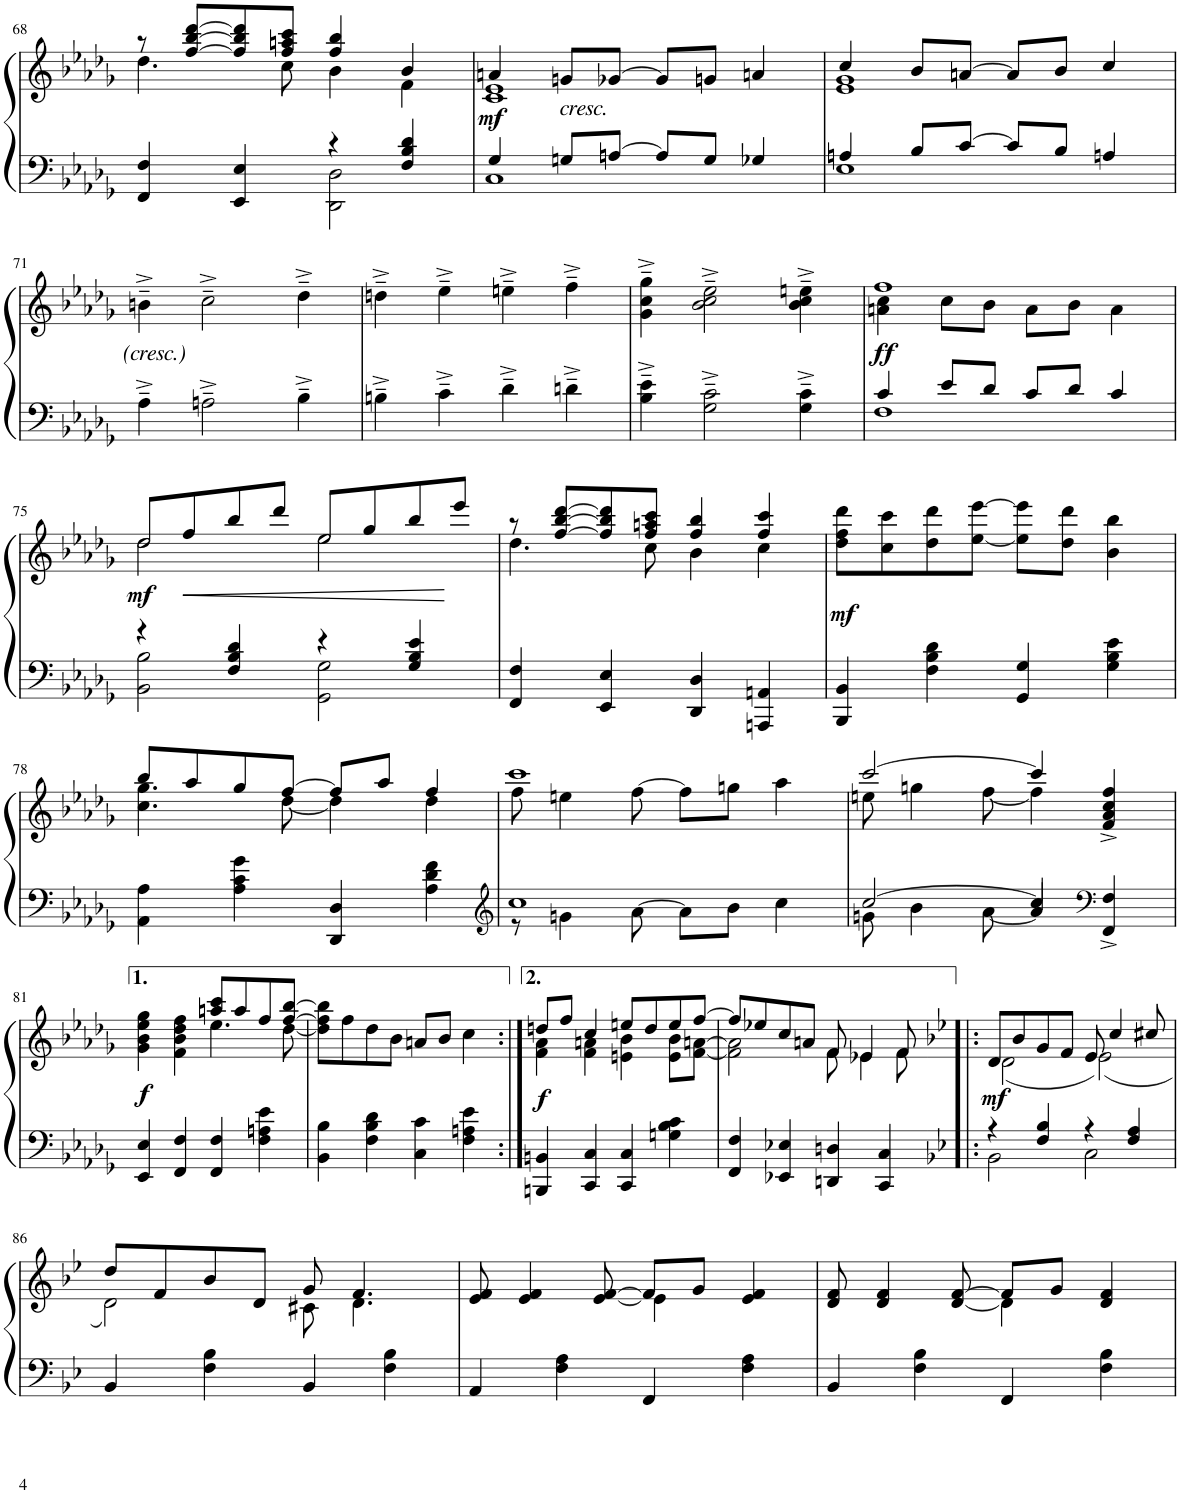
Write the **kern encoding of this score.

**kern	**kern	**dynam
*part1	*part1	*part1
*staff2	*staff1	*staff1/2
*I"Piano	*	*
*I'Pno.	*	*
!!LO:PB:g=z
*clefF4	*clefG2	*
*k[b-e-a-d-g-]	*k[b-e-a-d-g-]	*
*M4/4	*M4/4	*
*met(c)	*met(c)	*
=68	=68	=68
*^	*^	*
4FF/ 4F/	2ryy	8r	4.dd-\	.
.	.	[8ff/ [8bb-/ [8ddd-/L	.	.
4EE-/ 4E-/	.	8ff/] 8bb-/] 8ddd-/]	.	.
.	.	8ff/ 8aan/ 8ccc/J	8cc\	.
4r	2DD-\ 2D-\	4ff/ 4bb-/	4b-\	.
4F/ 4B-/ 4d-/	.	4b-/	4f\	.
=69	=69	=69	=69	=69
!	!	!	!	!LO:DY:b
4G-/	1C	4an/	1c 1e-	mf
!	!	!LO:TX:b:i:t=cresc.	!	!
8Gn/L	.	8gn/L	.	.
[8An/J	.	[8g-X/J	.	.
8A/L]	.	8g-/L]	.	.
8G/J	.	8gn/J	.	.
4G-X/	.	4an/	.	.
=70	=70	=70	=70	=70
4An/	1E-	4cc/	1e- 1g-	.
8B-/L	.	8b-/L	.	.
[8c/J	.	[8an/J	.	.
8c/L]	.	8a/L]	.	.
8B-/J	.	8b-/J	.	.
4An/	.	4cc/	.	.
*v	*v	*	*	*
*	*v	*v	*
!!LO:LB:g=z
=71	=71	=71
4A-~>^>\	4bn~>^>\	.
2An~>^>\	2cc~>^>\	.
4B-~>^>\	4dd-~>^>\	.
=72	=72	=72
4Bn~>^>\	4ddn~>^>\	.
4c~>^>\	4ee-~>^>\	.
4d-~>^>\	4een~>^>\	.
4dn~>^>\	4ff~>^>\	.
=73	=73	=73
4B-\~>^> 4e-\~>^>	4g-\~>^> 4cc\~>^> 4gg-\~>^>	.
2G-\~>^> 2c\~>^>	2b-\~>^> 2cc\~>^> 2ee-\~>^>	.
4G-\~>^> 4c\~>^>	4b-\~>^> 4cc\~>^> 4een\~>^>	.
=74	=74	=74
*^	*^	*
!	!	!	!	!LO:DY:b
4c/	1F	1ff	4an\ 4cc\	ff
8e-/L	.	.	8cc\L	.
8d-/J	.	.	8b-\J	.
8c/L	.	.	8a\L	.
8d-/J	.	.	8b-\J	.
4c/	.	.	4a\	.
!!LO:LB:g=z	!!
=75	=75	=75	=75	=75
!	!	!LO:N:head=open	!	!LO:DY:b
4r	2BB-\ 2B-\	8dd-/L	2dd-\	mf
!	!	!	!	!LO:HP:b
.	.	8ff/	.	<
4F/ 4B-/ 4d-/	.	8bb-/	.	.
.	.	8ddd-/J	.	.
!	!	!LO:N:head=open	!	!
4r	2GG-\ 2G-\	8ee-/L	2ee-\	.
.	.	8gg-/	.	.
4G-/ 4B-/ 4e-/	.	8bb-/	.	.
.	.	8eee-/J	.	[
*v	*v	*	*	*
=76	=76	=76	=76
4FF/ 4F/	8r	4.dd-\	.
.	[8ff/ [8bb-/ [8ddd-/L	.	.
4EE-/ 4E-/	8ff/] 8bb-/] 8ddd-/]	.	.
.	8ff/ 8aan/ 8ccc/J	8cc\	.
4DD-/ 4D-/	4ff/ 4bb-/	4b-\	.
4AAAn/ 4AAn/	4ff/ 4ccc/	4cc\	.
=77	=77	=77	=77
!	!	!	!LO:DY:b
*	*v	*v	*
4BBB-/ 4BB-/	8dd-\ 8ff\ 8ddd-\L	mf
.	8cc\ 8ccc\	.
4F\ 4B-\ 4d-\	8dd-\ 8ddd-\	.
.	[8ee-\ [8eee-\J	.
4GG-/ 4G-/	8ee-\] 8eee-\]L	.
.	8dd-\ 8ddd-\J	.
4G-\ 4B-\ 4e-\	4b-\ 4bb-\	.
!!LO:LB:g=z
=78	=78	=78
*	*^	*
4AA-\ 4A-\	8bb-/L	4.cc\ 4.gg-\	.
.	8aa-/	.	.
4A-\ 4c\ 4g-\	8gg-/	.	.
.	[8ff/J	[8dd-\	.
4DD-/ 4D-/	8ff/L]	4dd-\]	.
.	8aa-/J	.	.
4A-\ 4d-\ 4f\	4ff/	4dd-\	.
=79	=79	=79	=79
*clefG2	*	*	*
*^	*	*	*
1cc	8r	1ccc	8ff\	.
.	4gn\	.	4een\	.
.	[>8a-\	.	[>8ff\	.
.	8a-\L]	.	8ff\L]	.
.	8b-\J	.	8ggn\J	.
.	4cc\	.	4aa-\	.
=80	=80	=80	=80	=80
[2cc/	8gn\	[2ccc/	8een\	.
.	4b-\	.	4ggn\	.
.	[8a-\	.	[8ff\	.
4cc/]	4a-/]	4ccc/]	4ff\]	.
*clefF4	*	*	*	*
4FF/^ 4F/^	4ryy	4f/^ 4a-/^ 4cc/^ 4ff/^	4ryy	.
!!LO:LB:g=z	!!
=81	=81	=81	=81	=81
!	!	!	!	!LO:DY:b
*v	*v	*	*	*
4EE-/ 4E-/	4g-\ 4b-\ 4ee-\ 4gg-\	2ryy	f
4FF/ 4F/	4f\ 4b-\ 4dd-\ 4ff\	.	.
4FF/ 4F/	8aan/ 8ccc/L	4.ee-\	.
.	8aa/	.	.
4F\ 4An\ 4e-\	8ff/	.	.
.	[8ff/ [8bb-/J	[8dd-\	.
*	*v	*v	*
=82	=82	=82
4BB-\ 4B-\	8dd-\] 8ff\] 8bb-\]L	.
.	8ff\	.
4F\ 4B-\ 4d-\	8dd-\	.
.	8b-\J	.
4C\ 4c\	8an/L	.
.	8b-/J	.
4F\ 4An\ 4e-\	4cc\	.
=83:|!	=83:|!	=83:|!
*	*^	*
!	!	!	!LO:DY:b
4BBBn/ 4BBn/	8ddn/L	4f\ 4a-\	f
.	8ff/J	.	.
4CC/ 4C/	4cc/	4f\ 4an\	.
4CC/ 4C/	8een/L	4en\ 4b-\	.
.	8dd/	.	.
4Gn\ 4B-\ 4c\	8ee/	8e\ 8b-\L	.
.	[8ff/J	[8f\ [>8an\J	.
=84	=84	=84	=84
4FF/ 4F/	8ff/L]	2f\] 2a\]	.
.	8ee-X/	.	.
4EE-X/ 4E-X/	8cc/	.	.
.	8an/J	.	.
4DDn/ 4Dn/	8f/	8f\	.
.	4e-X/	4e-\	.
4CC/ 4C/	.	.	.
.	8f/	8f\	.
=85!|:	=85!|:	=85!|:	=85!|:
*k[b-e-]	*k[b-e-]	*	*
*^	*	*	*
!	!	!	!	!LO:DY:b
4r	2BB-\	8d/L	(2d\	mf
.	.	8b-/	.	.
4F/ 4B-/	.	8g/	.	.
.	.	8f/J	.	.
4r	2C\	8e-/	(2e-\)	.
.	.	4cc/	.	.
4F/ 4A/	.	.	.	.
.	.	8cc#X/	.	.
*v	*v	*	*	*
!!LO:LB:g=z	!!
=86	=86	=86	=86
4BB-/	8dd/L	2d\)	.
.	8f/	.	.
4F\ 4B-\	8b-/	.	.
.	8d/J	.	.
4BB-/	8g/	8c#X\	.
.	4.f/	4.d\	.
4F\ 4B-\	.	.	.
=87	=87	=87	=87
4AA/	8e-/ 8f/	2ryy	.
.	4e-/ 4f/	.	.
4F\ 4A\	.	.	.
.	[<8e-/ [8f/	.	.
4FF/	8f/L]	4e-\]	.
.	8g/J	.	.
4F\ 4A\	4e-/ 4f/	4ryy	.
=88	=88	=88	=88
4BB-/	8d/ 8f/	2ryy	.
.	4d/ 4f/	.	.
4F\ 4B-\	.	.	.
.	[<8d/ [8f/	.	.
4FF/	8f/L]	4d\]	.
.	8g/J	.	.
4F\ 4B-\	4d/ 4f/	4ryy	.
*	*v	*v	*
=	=	=
*-	*-	*-
